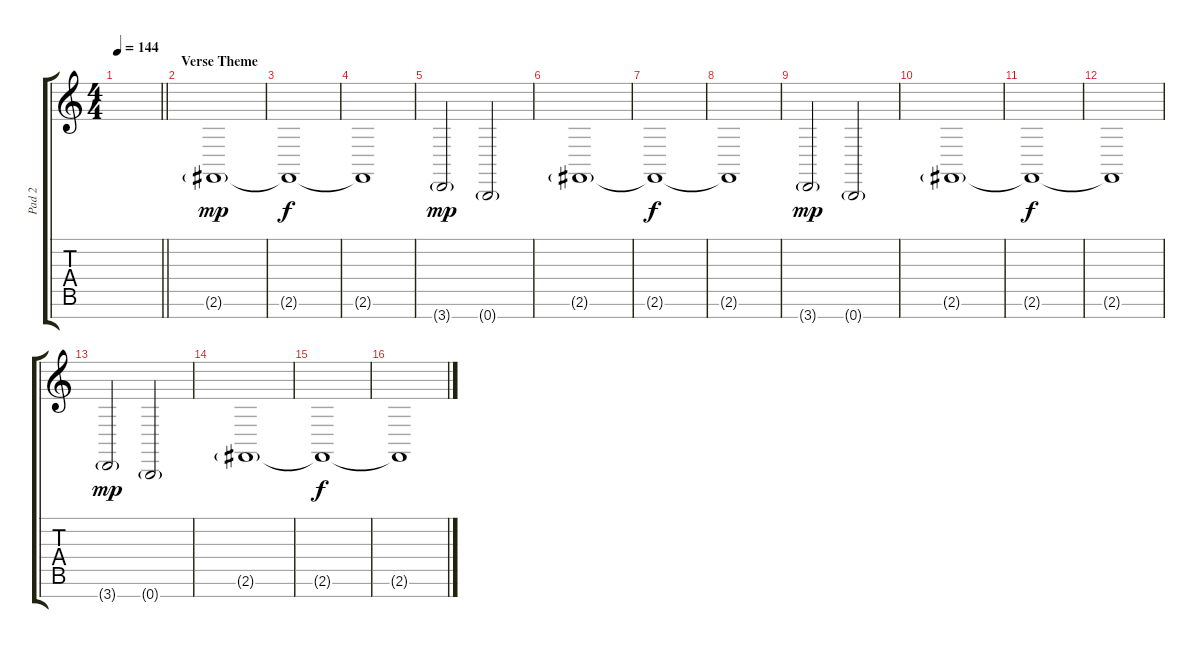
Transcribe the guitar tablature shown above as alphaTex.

\track ("Pad 2" "Pad 2") {instrument synthstrings1}
\staff {score tabs}
\tuning (E4 B3 G3 D3 A2 E2 B1) {hide}
\ts (4 4)
\tempo 144
\clef g2
\barLineRight lightlight
\ks c
|
\section ("" "Verse Theme")
2.6{g}.1{dy mp instrument synthstrings1} |
2.6{t}.1{dy f} |
2.6{t}.1 |
3.7{g}.2{dy mp} 0.7{g}.2 |
2.6{g}.1 |
2.6{t}.1{dy f} |
2.6{t}.1 |
3.7{g}.2{dy mp} 0.7{g}.2 |
2.6{g}.1 |
2.6{t}.1{dy f} |
2.6{t}.1 |
3.7{g}.2{dy mp} 0.7{g}.2 |
2.6{g}.1 |
2.6{t}.1{dy f} |
2.6{t}.1
